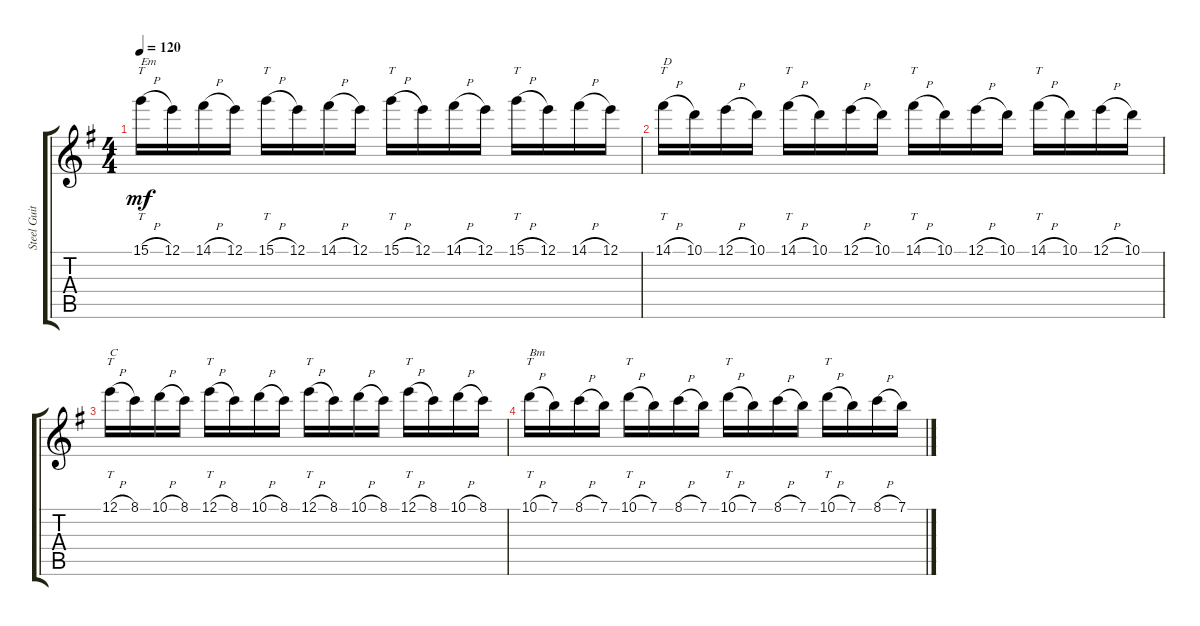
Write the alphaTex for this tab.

\track ("Steel Guitar" "Steel Guit") {instrument acousticguitarsteel}
\staff {score tabs}
\tuning (E4 B3 G3 D3 A2 E2) {hide}
\ts (4 4)
\tempo 120
\clef g2
\ks eminor
15.1{h}.16{tt txt "Em" dy mf instrument acousticguitarsteel} 12.1.16 14.1{h}.16 12.1.16 15.1{h}.16{tt} 12.1.16 14.1{h}.16 12.1.16 15.1{h}.16{tt} 12.1.16 14.1{h}.16 12.1.16 15.1{h}.16{tt} 12.1.16 14.1{h}.16 12.1.16 |
14.1{h}.16{tt txt "D"} 10.1.16 12.1{h}.16 10.1.16 14.1{h}.16{tt} 10.1.16 12.1{h}.16 10.1.16 14.1{h}.16{tt} 10.1.16 12.1{h}.16 10.1.16 14.1{h}.16{tt} 10.1.16 12.1{h}.16 10.1.16 |
12.1{h}.16{tt txt "C"} 8.1.16 10.1{h}.16 8.1.16 12.1{h}.16{tt} 8.1.16 10.1{h}.16 8.1.16 12.1{h}.16{tt} 8.1.16 10.1{h}.16 8.1.16 12.1{h}.16{tt} 8.1.16 10.1{h}.16 8.1.16 |
10.1{h}.16{tt txt "Bm"} 7.1.16 8.1{h}.16 7.1.16 10.1{h}.16{tt} 7.1.16 8.1{h}.16 7.1.16 10.1{h}.16{tt} 7.1.16 8.1{h}.16 7.1.16 10.1{h}.16{tt} 7.1.16 8.1{h}.16 7.1.16
